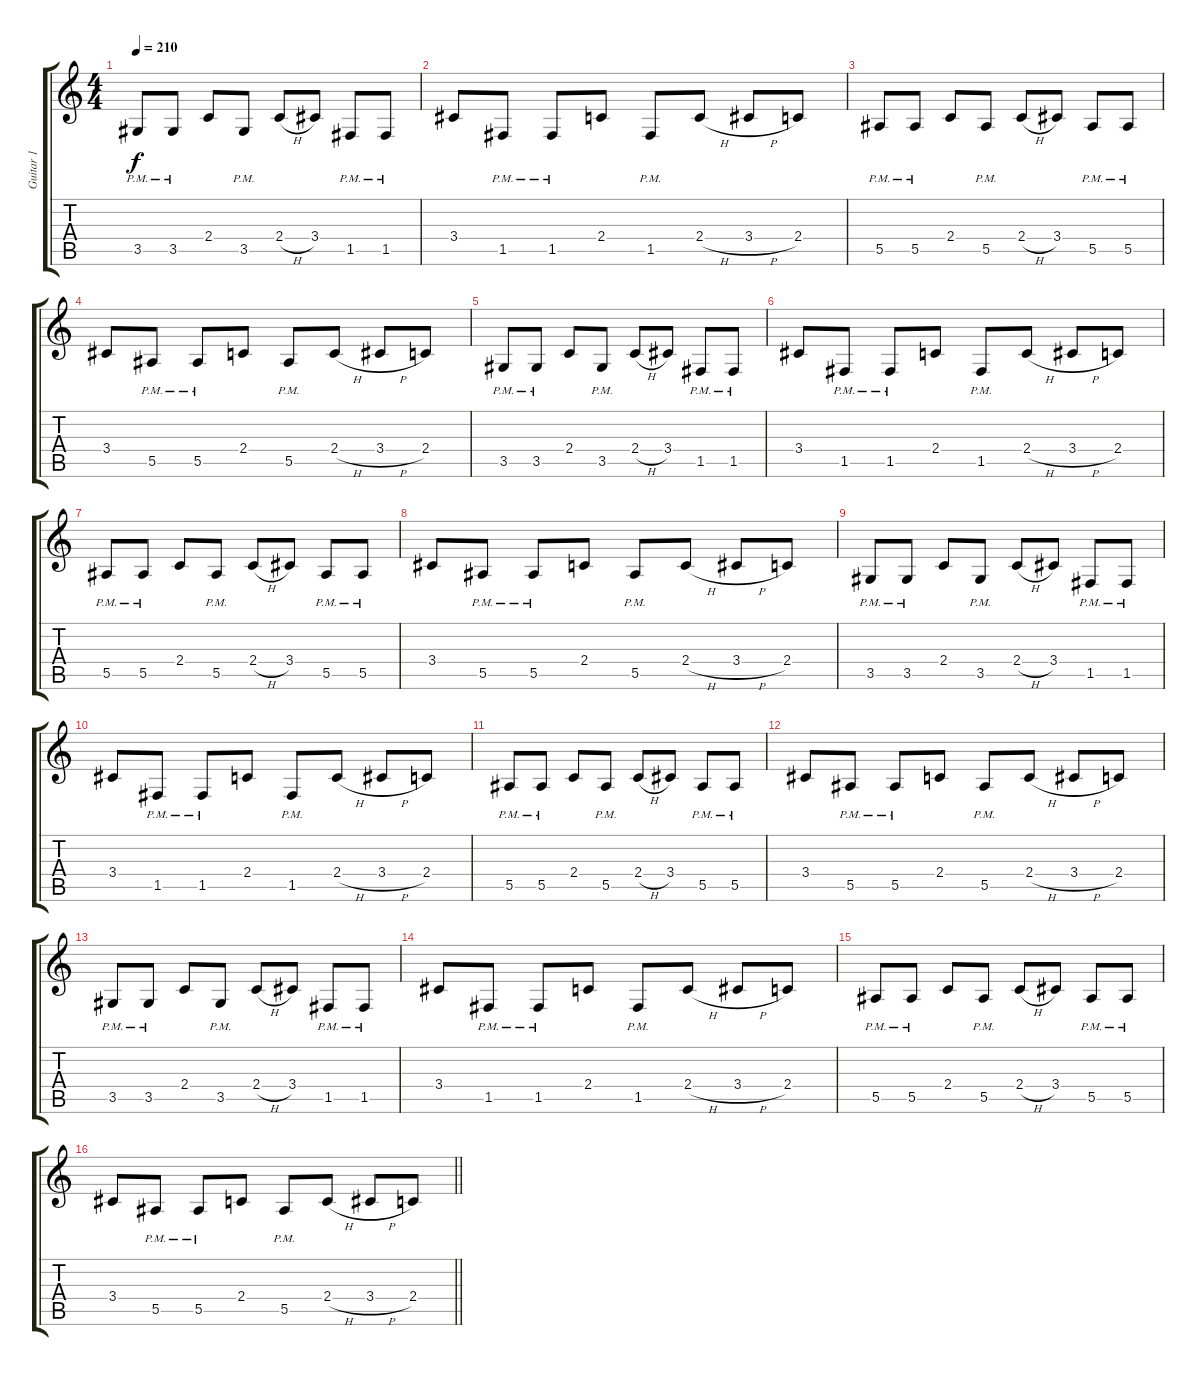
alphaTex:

\track ("Guitar 1" "Guitar 1") {instrument distortionguitar}
\staff {score tabs}
\tuning (C4 G3 Eb3 Bb2 F2 C2) {hide}
\ts (4 4)
\section ("" "")
\tempo 210
\clef g2
\ks c
3.5{pm}.8{dy f} 3.5{pm}.8 2.4.8 3.5{pm}.8 2.4{h}.8 3.4.8 1.5{pm}.8 1.5{pm}.8 |
3.4.8 1.5{pm}.8 1.5{pm}.8 2.4.8 1.5{pm}.8 2.4{h}.8 3.4{h}.8 2.4.8 |
5.5{pm}.8 5.5{pm}.8 2.4.8 5.5{pm}.8 2.4{h}.8 3.4.8 5.5{pm}.8 5.5{pm}.8 |
3.4.8 5.5{pm}.8 5.5{pm}.8 2.4.8 5.5{pm}.8 2.4{h}.8 3.4{h}.8 2.4.8 |
3.5{pm}.8 3.5{pm}.8 2.4.8 3.5{pm}.8 2.4{h}.8 3.4.8 1.5{pm}.8 1.5{pm}.8 |
3.4.8 1.5{pm}.8 1.5{pm}.8 2.4.8 1.5{pm}.8 2.4{h}.8 3.4{h}.8 2.4.8 |
5.5{pm}.8 5.5{pm}.8 2.4.8 5.5{pm}.8 2.4{h}.8 3.4.8 5.5{pm}.8 5.5{pm}.8 |
3.4.8 5.5{pm}.8 5.5{pm}.8 2.4.8 5.5{pm}.8 2.4{h}.8 3.4{h}.8 2.4.8 |
3.5{pm}.8 3.5{pm}.8 2.4.8 3.5{pm}.8 2.4{h}.8 3.4.8 1.5{pm}.8 1.5{pm}.8 |
3.4.8 1.5{pm}.8 1.5{pm}.8 2.4.8 1.5{pm}.8 2.4{h}.8 3.4{h}.8 2.4.8 |
5.5{pm}.8 5.5{pm}.8 2.4.8 5.5{pm}.8 2.4{h}.8 3.4.8 5.5{pm}.8 5.5{pm}.8 |
3.4.8 5.5{pm}.8 5.5{pm}.8 2.4.8 5.5{pm}.8 2.4{h}.8 3.4{h}.8 2.4.8 |
3.5{pm}.8 3.5{pm}.8 2.4.8 3.5{pm}.8 2.4{h}.8 3.4.8 1.5{pm}.8 1.5{pm}.8 |
3.4.8 1.5{pm}.8 1.5{pm}.8 2.4.8 1.5{pm}.8 2.4{h}.8 3.4{h}.8 2.4.8 |
5.5{pm}.8 5.5{pm}.8 2.4.8 5.5{pm}.8 2.4{h}.8 3.4.8 5.5{pm}.8 5.5{pm}.8 |
\barLineRight lightlight
3.4.8 5.5{pm}.8 5.5{pm}.8 2.4.8 5.5{pm}.8 2.4{h}.8 3.4{h}.8 2.4.8
